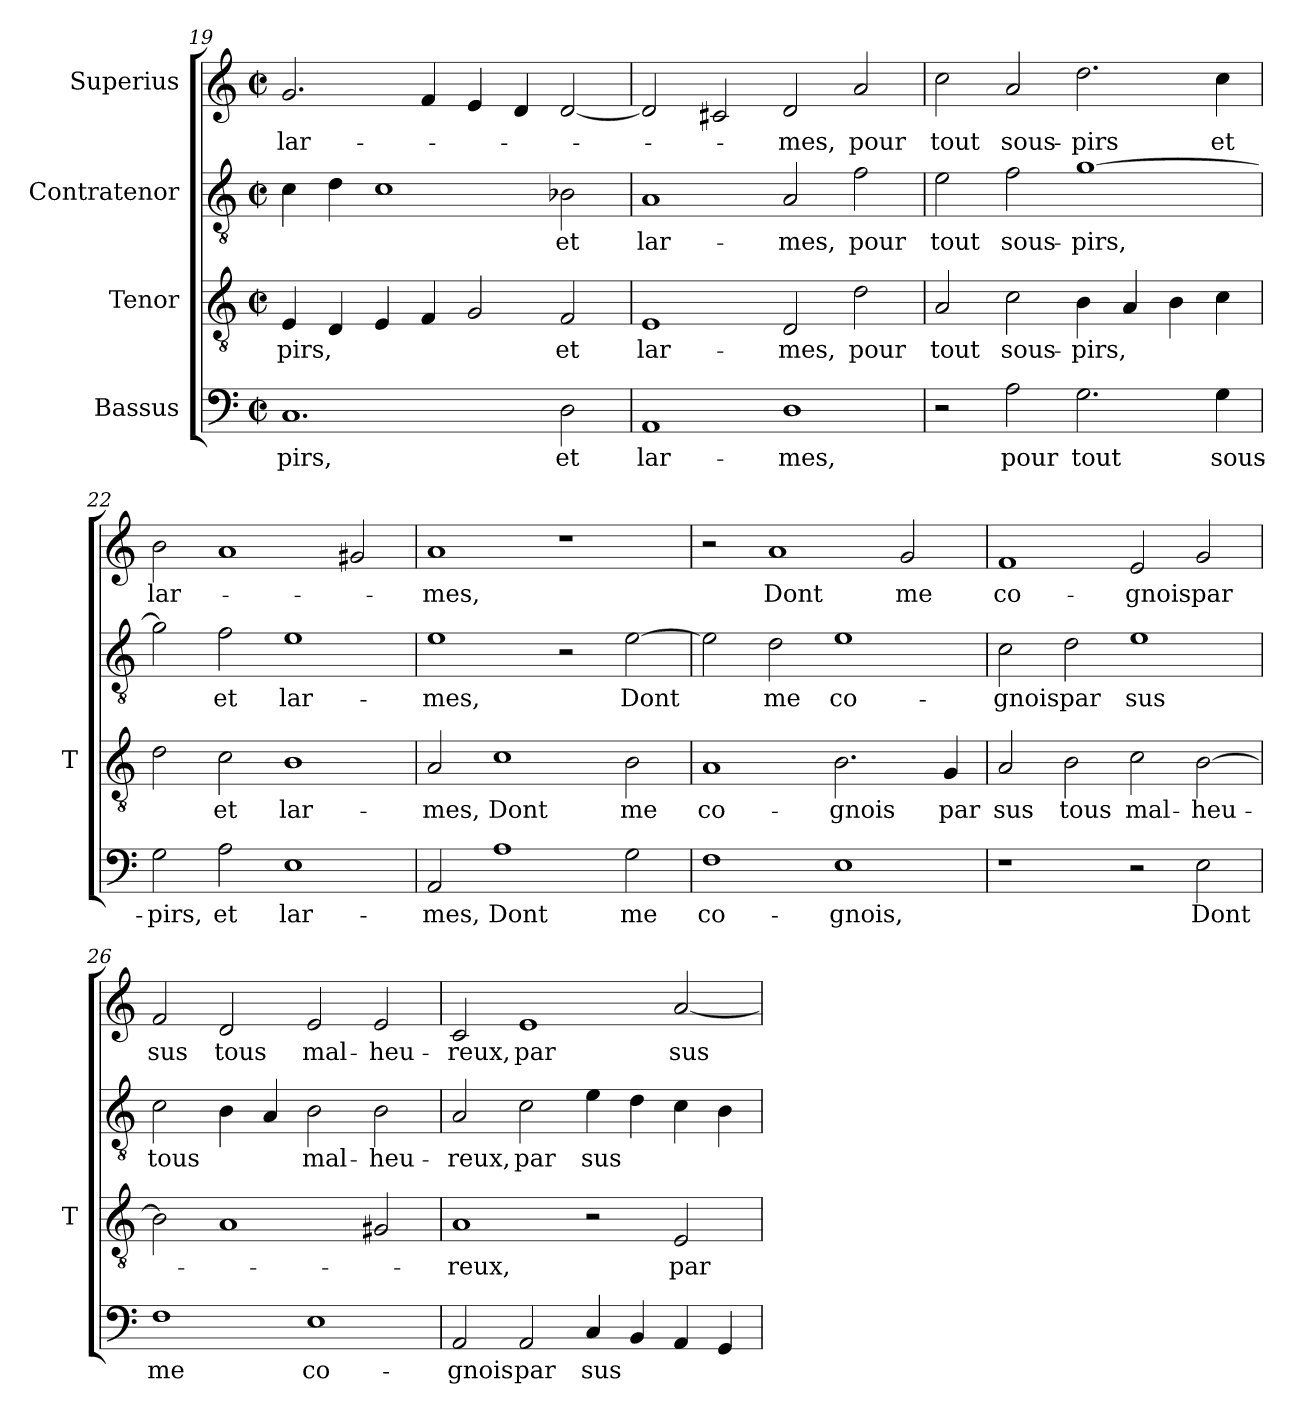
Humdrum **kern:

**kern	**text	**kern	**text	**kern	**text	**kern	**text
*part4	*part4	*part3	*part3	*part2	*part2	*part1	*part1
*staff4	*staff4	*staff3	*staff3	*staff2	*staff2	*staff1	*staff1
*I"Bassus	*	*I"Tenor	*	*I"Contratenor	*	*I"Superius	*
*	*	*I'T	*	*	*	*	*
*clefF4	*	*clefGv2	*	*clefGv2	*	*clefG2	*
*k[]	*	*k[]	*	*k[]	*	*k[]	*
*C:	*	*C:	*	*C:	*	*C:	*
*M2/2	*	*M2/2	*	*M2/2	*	*M2/2	*
*met(c|)	*	*met(c|)	*	*met(c|)	*	*met(c|)	*
=19	=19	=19	=19	=19	=19	=19	=19
1.C	-pirs,	4E	-pirs,	4c	.	2.g	lar-
.	.	4D	.	4d	.	.	.
.	.	4E	.	1c	.	.	.
.	.	4F	.	.	.	4f	.
.	.	2G	.	.	.	4e	.
.	.	.	.	.	.	4d	.
2D	-et	2F	-et	2B-X	-et	[2d	.
!!LO:PB:g=z
=20	=20	=20	=20	=20	=20	=20	=20
1AA	lar-	1E	lar-	1A	lar-	2d]	.
.	.	.	.	.	.	2c#X	.
1D	-mes,	2D	-mes,	2A	-mes,	2d	-mes,
.	.	2d	-pour	2f	-pour	2a	-pour
=21	=21	=21	=21	=21	=21	=21	=21
2r	.	2A	-tout	2e	-tout	2cc	-tout
2A	-pour	2c	sous-	2f	sous-	2a	sous-
2.G	-tout	4B	-pirs,	[1g	-pirs,	2.dd	-pirs
.	.	4A	.	.	.	.	.
.	.	4B	.	.	.	.	.
4G	sous-	4c	.	.	.	4cc	-et
=22	=22	=22	=22	=22	=22	=22	=22
2G	-pirs,	2d	.	2g]	.	2b	lar-
2A	-et	2c	-et	2f	-et	1a	.
1E	lar-	1B	lar-	1e	lar-	.	.
.	.	.	.	.	.	2g#X	.
=23	=23	=23	=23	=23	=23	=23	=23
2AA	-mes,	2A	-mes,	1e	-mes,	1a	-mes,
1A	-Dont	1c	-Dont	.	.	.	.
.	.	.	.	2r	.	1r	.
2G	-me	2B	-me	[2e	-Dont	.	.
!!LO:LB:g=z
=24	=24	=24	=24	=24	=24	=24	=24
1F	co-	1A	co-	2e]	.	2r	.
.	.	.	.	2d	-me	1a	-Dont
1E	-gnois,	2.B	-gnois	1e	co-	.	.
.	.	.	.	.	.	2g	-me
.	.	4G	-par	.	.	.	.
=25	=25	=25	=25	=25	=25	=25	=25
1r	.	2A	-sus	2c	-gnois	1f	co-
.	.	2B	-tous	2d	-par	.	.
2r	.	2c	mal-	1e	-sus	2e	-gnois
2E	-Dont	[2B	heu-	.	.	2g	-par
=26	=26	=26	=26	=26	=26	=26	=26
1F	-me	2B]	.	2c	-tous	2f	-sus
.	.	1A	.	4B	.	2d	-tous
.	.	.	.	4A	.	.	.
1E	co-	.	.	2B	mal-	2e	mal-
.	.	2G#X	.	2B	heu-	2e	heu-
=27	=27	=27	=27	=27	=27	=27	=27
2AA	-gnois	1A	-reux,	2A	-reux,	2c	-reux,
2AA	-par	.	.	2c	-par	1e	-par
4C	-sus	2r	.	4e	-sus	.	.
4BB	.	.	.	4d	.	.	.
4AA	.	2E	-par	4c	.	[2a	-sus
4GG	.	.	.	4B	.	.	.
=	=	=	=	=	=	=	=
*-	*-	*-	*-	*-	*-	*-	*-
